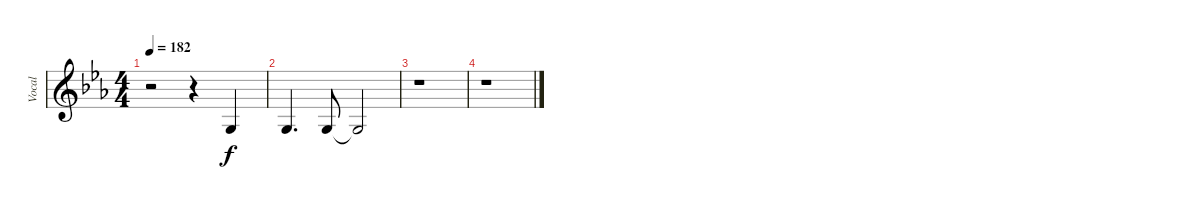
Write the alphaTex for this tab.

\track ("Vocal" "Vocal") {instrument lead6voice}
\staff {score}
\tuning (E4 B3 G3 D3 A2 E2) {hide}
\ts (4 4)
\tempo 182
\clef g2
\ks eb
r.2{dy f} r.4 0.3.4 |
0.3.4{d} 0.3.8 0.3{t}.2 |
r.1 |
r.1
